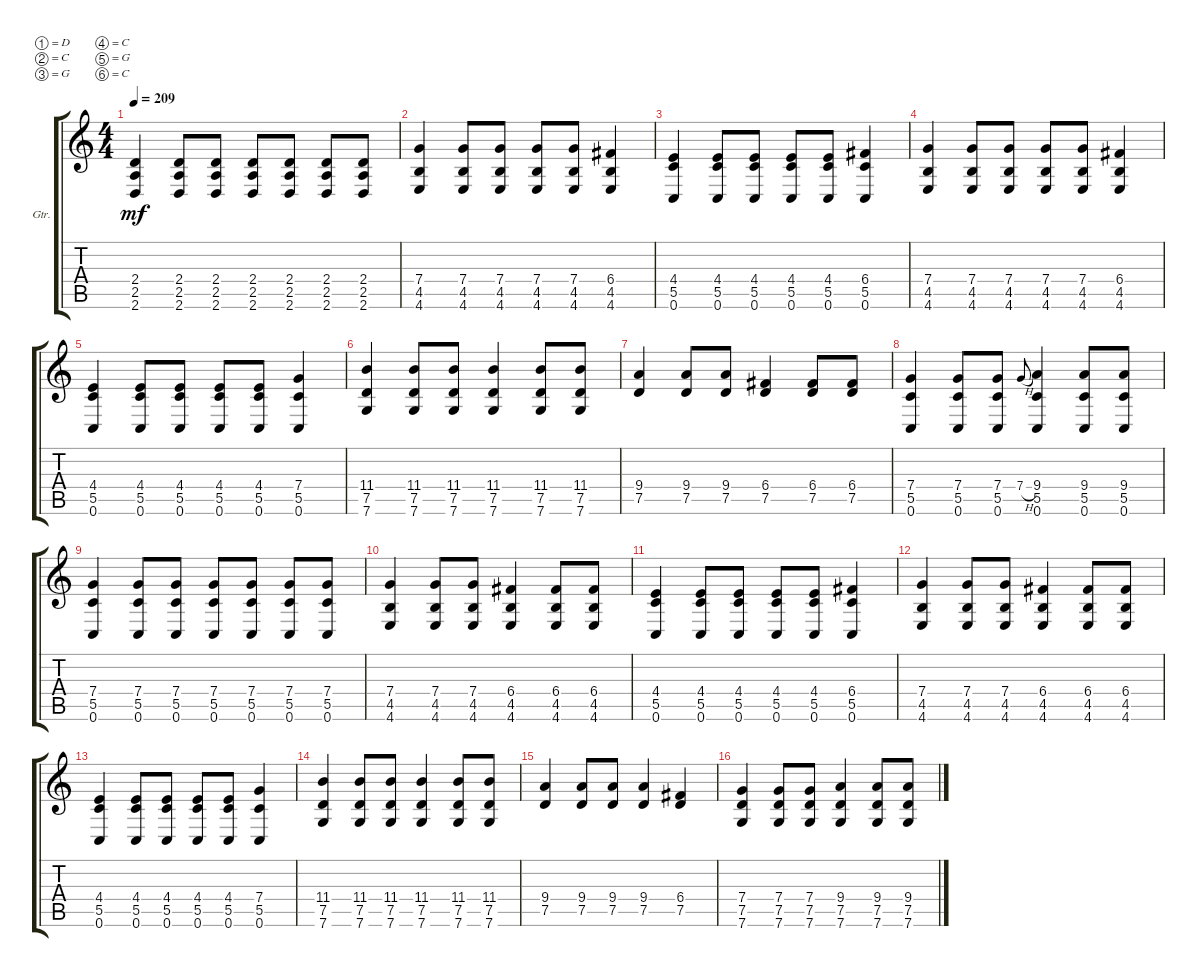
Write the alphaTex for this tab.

\defaultSystemsLayout 4
\bracketExtendMode groupsimilarinstruments
\firstSystemTrackNameOrientation horizontal
\otherSystemsTrackNameOrientation horizontal
\track ("Guitar" "Gtr.") {instrument acousticguitarsteel}
\staff {score tabs}
\tuning (D4 C4 G3 C3 G2 C2)
\ts (4 4)
\tempo 209
\clef g2
\ks c
(2.6 2.5 2.4).4{dy mf} (2.4 2.5 2.6).8 (2.6 2.5 2.4).8 (2.6 2.5 2.4).8 (2.4 2.5 2.6).8 (2.6 2.5 2.4).8 (2.4 2.5 2.6).8 |
(7.4 4.5 4.6).4 (4.6 4.5 7.4).8 (7.4 4.5 4.6).8 (7.4 4.6 4.5).8 (7.4 4.5 4.6).8 (6.4 4.6 4.5).4 |
(5.5 4.4 0.6).4 (4.4 5.5 0.6).8 (4.4 5.5 0.6).8 (4.4 5.5 0.6).8 (4.4 5.5 0.6).8 (6.4 5.5 0.6).4 |
(7.4 4.5 4.6).4 (4.6 4.5 7.4).8 (7.4 4.5 4.6).8 (7.4 4.6 4.5).8 (7.4 4.5 4.6).8 (6.4 4.6 4.5).4 |
(5.5 4.4 0.6).4 (4.4 5.5 0.6).8 (4.4 5.5 0.6).8 (4.4 5.5 0.6).8 (4.4 5.5 0.6).8 (7.4 5.5 0.6).4 |
(11.4 7.6 7.5).4 (11.4 7.5 7.6).8 (7.6 7.5 11.4).8 (11.4 7.5 7.6).4 (7.6 7.5 11.4).8 (7.6 7.5 11.4).8 |
(9.4 7.5).4 (9.4 7.5).8 (9.4 7.5).8 (7.5 6.4).4 (6.4 7.5).8 (7.5 6.4).8 |
(0.6 5.5 7.4).4 (7.4 5.5 0.6).8 (0.6 5.5 7.4).8 7.4{h}.8{gr onbeat} (9.4 5.5 0.6).4 (0.6 5.5 9.4).8 (0.6 5.5 9.4).8 |
(7.4 5.5 0.6).4 (0.6 5.5 7.4).8 (0.6 5.5 7.4).8 (0.6 5.5 7.4).8 (0.6 5.5 7.4).8 (0.6 5.5 7.4).8 (0.6 5.5 7.4).8 |
(7.4 4.5 4.6).4 (4.6 4.5 7.4).8 (7.4 4.5 4.6).8 (6.4 4.6 4.5).4 (6.4 4.5 4.6).8 (6.4 4.6 4.5).8 |
(5.5 4.4 0.6).4 (4.4 5.5 0.6).8 (4.4 5.5 0.6).8 (4.4 5.5 0.6).8 (4.4 5.5 0.6).8 (6.4 5.5 0.6).4 |
(7.4 4.5 4.6).4 (4.6 4.5 7.4).8 (7.4 4.5 4.6).8 (6.4 4.6 4.5).4 (6.4 4.5 4.6).8 (6.4 4.6 4.5).8 |
(5.5 4.4 0.6).4 (4.4 5.5 0.6).8 (4.4 5.5 0.6).8 (4.4 5.5 0.6).8 (4.4 5.5 0.6).8 (7.4 5.5 0.6).4 |
(11.4 7.6 7.5).4 (11.4 7.5 7.6).8 (7.6 7.5 11.4).8 (11.4 7.5 7.6).4 (7.6 7.5 11.4).8 (7.6 7.5 11.4).8 |
(9.4 7.5).4 (9.4 7.5).8 (9.4 7.5).8 (7.5 9.4).4 (6.4 7.5).4 |
(7.6 7.5 7.4).4 (7.4 7.5 7.6).8 (7.6 7.5 7.4).8 (9.4 7.5 7.6).4 (7.6 7.5 9.4).8 (9.4 7.5 7.6).8
